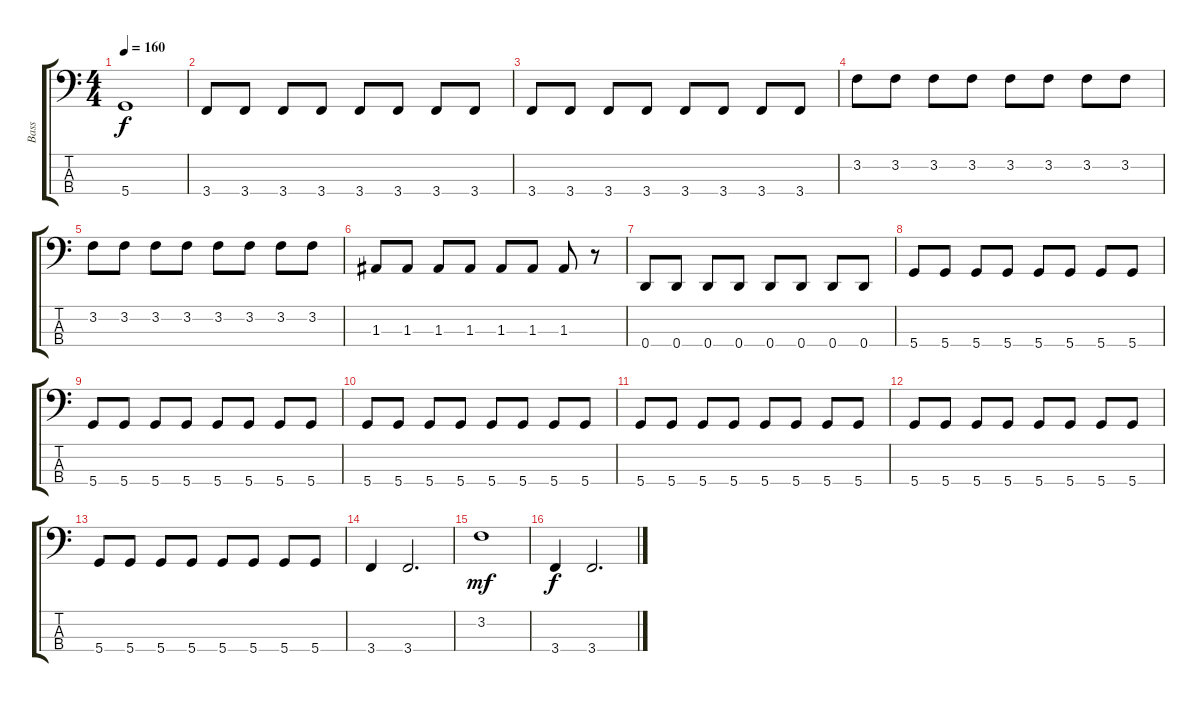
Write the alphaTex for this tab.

\track ("Bass" "Bass") {instrument electricbassfinger}
\staff {score tabs}
\tuning (G2 D2 A1 D1) {hide}
\ts (4 4)
\tempo 160
\clef f4
\ks c
5.4{t}.1{dy f} |
3.4.8 3.4.8 3.4.8 3.4.8 3.4.8 3.4.8 3.4.8 3.4.8 |
3.4.8 3.4.8 3.4.8 3.4.8 3.4.8 3.4.8 3.4.8 3.4.8 |
3.2.8 3.2.8 3.2.8 3.2.8 3.2.8 3.2.8 3.2.8 3.2.8 |
3.2.8 3.2.8 3.2.8 3.2.8 3.2.8 3.2.8 3.2.8 3.2.8 |
1.3.8 1.3.8 1.3.8 1.3.8 1.3.8 1.3.8 1.3.8 r.8 |
0.4.8 0.4.8 0.4.8 0.4.8 0.4.8 0.4.8 0.4.8 0.4.8 |
5.4.8 5.4.8 5.4.8 5.4.8 5.4.8 5.4.8 5.4.8 5.4.8 |
5.4.8 5.4.8 5.4.8 5.4.8 5.4.8 5.4.8 5.4.8 5.4.8 |
5.4.8 5.4.8 5.4.8 5.4.8 5.4.8 5.4.8 5.4.8 5.4.8 |
5.4.8 5.4.8 5.4.8 5.4.8 5.4.8 5.4.8 5.4.8 5.4.8 |
5.4.8 5.4.8 5.4.8 5.4.8 5.4.8 5.4.8 5.4.8 5.4.8 |
5.4.8 5.4.8 5.4.8 5.4.8 5.4.8 5.4.8 5.4.8 5.4.8 |
3.4.4 3.4.2{d} |
3.2.1{dy mf} |
3.4.4{dy f} 3.4.2{d}
